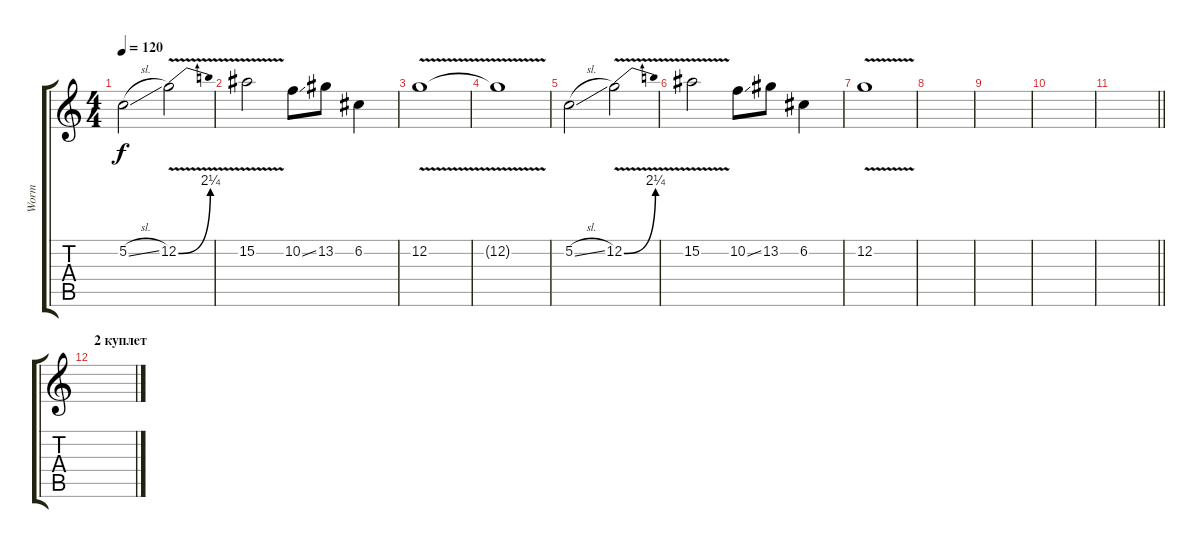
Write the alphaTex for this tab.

\track ("Worm" "Worm") {instrument overdrivenguitar}
\staff {score tabs}
\tuning (C4 G3 Eb3 Bb2 F2 C2) {hide}
\ts (4 4)
\tempo 120
\clef g2
\ks c
5.2{sl}.2{dy f} 12.2{be (bend 0 0 60 9) v}.2 |
15.2{v}.2 10.2{ss}.8 13.2.8 6.2.4 |
12.2{v}.1 |
12.2{t}.1 |
5.2{sl}.2 12.2{be (bend 0 0 60 9) v}.2 |
15.2{v}.2 10.2{ss}.8 13.2.8 6.2.4 |
12.2{v}.1 |
|
|
|
\barLineRight lightlight
|
\section ("" "2 куплет")
